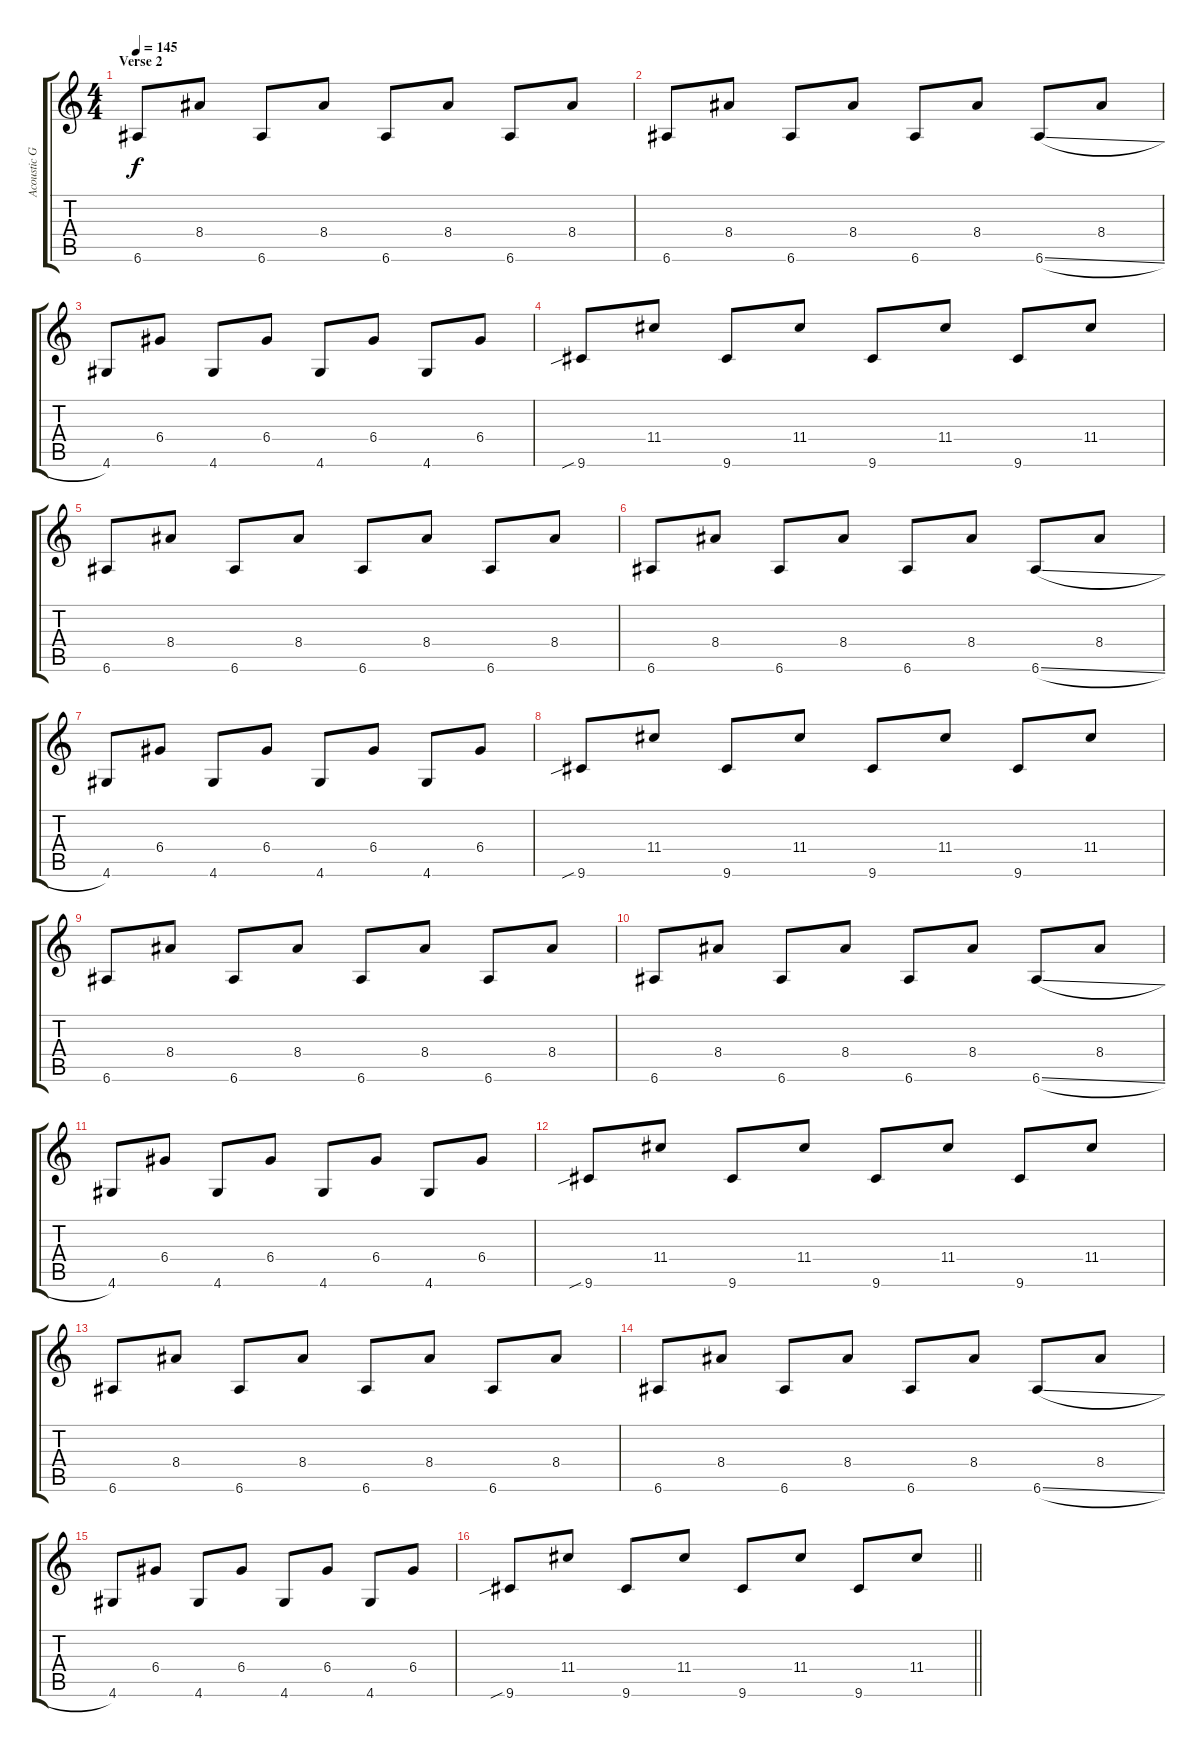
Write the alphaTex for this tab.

\track ("Acoustic Guitar" "Acoustic G") {instrument acousticguitarsteel}
\staff {score tabs}
\tuning (E4 B3 G3 D3 A2 E2) {hide}
\ts (4 4)
\section ("" "Verse 2")
\tempo 145
\clef g2
\ks c
6.6.8{dy f} 8.4.8 6.6.8 8.4.8 6.6.8 8.4.8 6.6.8 8.4.8 |
6.6.8 8.4.8 6.6.8 8.4.8 6.6.8 8.4.8 6.6{sl}.8 8.4.8 |
4.6.8 6.4.8 4.6.8 6.4.8 4.6.8 6.4.8 4.6.8 6.4.8 |
9.6{sib}.8 11.4.8 9.6.8 11.4.8 9.6.8 11.4.8 9.6.8 11.4.8 |
6.6.8 8.4.8 6.6.8 8.4.8 6.6.8 8.4.8 6.6.8 8.4.8 |
6.6.8 8.4.8 6.6.8 8.4.8 6.6.8 8.4.8 6.6{sl}.8 8.4.8 |
4.6.8 6.4.8 4.6.8 6.4.8 4.6.8 6.4.8 4.6.8 6.4.8 |
9.6{sib}.8 11.4.8 9.6.8 11.4.8 9.6.8 11.4.8 9.6.8 11.4.8 |
6.6.8 8.4.8 6.6.8 8.4.8 6.6.8 8.4.8 6.6.8 8.4.8 |
6.6.8 8.4.8 6.6.8 8.4.8 6.6.8 8.4.8 6.6{sl}.8 8.4.8 |
4.6.8 6.4.8 4.6.8 6.4.8 4.6.8 6.4.8 4.6.8 6.4.8 |
9.6{sib}.8 11.4.8 9.6.8 11.4.8 9.6.8 11.4.8 9.6.8 11.4.8 |
6.6.8 8.4.8 6.6.8 8.4.8 6.6.8 8.4.8 6.6.8 8.4.8 |
6.6.8 8.4.8 6.6.8 8.4.8 6.6.8 8.4.8 6.6{sl}.8 8.4.8 |
4.6.8 6.4.8 4.6.8 6.4.8 4.6.8 6.4.8 4.6.8 6.4.8 |
\barLineRight lightlight
9.6{sib}.8 11.4.8 9.6.8 11.4.8 9.6.8 11.4.8 9.6.8 11.4.8
